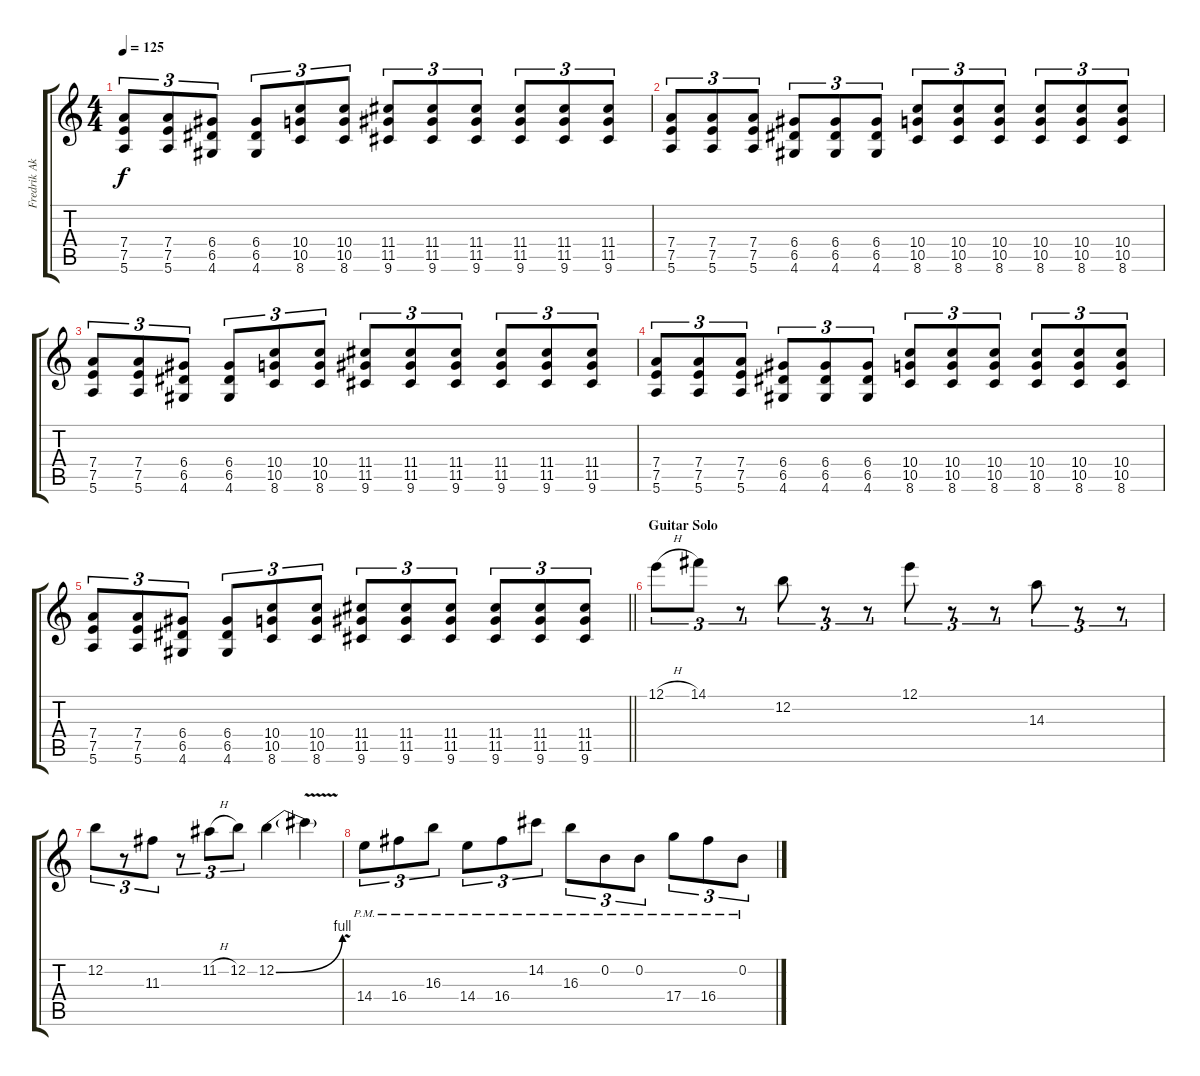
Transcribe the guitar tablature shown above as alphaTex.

\track ("Fredrik Akesson" "Fredrik Ak") {instrument electricguitarjazz}
\staff {score tabs}
\tuning (E4 B3 G3 D3 A2 E2) {hide}
\ts (4 4)
\tempo 125
\clef g2
\ks c
(7.4 7.5 5.6).8{tu (3 2) dy f} (7.4 7.5 5.6).8{tu (3 2)} (6.4 6.5 4.6).8{tu (3 2)} (6.4 6.5 4.6).8{tu (3 2)} (10.4 10.5 8.6).8{tu (3 2)} (10.4 10.5 8.6).8{tu (3 2)} (11.4 11.5 9.6).8{tu (3 2)} (11.4 11.5 9.6).8{tu (3 2)} (11.4 11.5 9.6).8{tu (3 2)} (11.4 11.5 9.6).8{tu (3 2)} (11.4 11.5 9.6).8{tu (3 2)} (11.4 11.5 9.6).8{tu (3 2)} |
(7.4 7.5 5.6).8{tu (3 2)} (7.4 7.5 5.6).8{tu (3 2)} (7.4 7.5 5.6).8{tu (3 2)} (6.4 6.5 4.6).8{tu (3 2)} (6.4 6.5 4.6).8{tu (3 2)} (6.4 6.5 4.6).8{tu (3 2)} (10.4 10.5 8.6).8{tu (3 2)} (10.4 10.5 8.6).8{tu (3 2)} (10.4 10.5 8.6).8{tu (3 2)} (10.4 10.5 8.6).8{tu (3 2)} (10.4 10.5 8.6).8{tu (3 2)} (10.4 10.5 8.6).8{tu (3 2)} |
(7.4 7.5 5.6).8{tu (3 2)} (7.4 7.5 5.6).8{tu (3 2)} (6.4 6.5 4.6).8{tu (3 2)} (6.4 6.5 4.6).8{tu (3 2)} (10.4 10.5 8.6).8{tu (3 2)} (10.4 10.5 8.6).8{tu (3 2)} (11.4 11.5 9.6).8{tu (3 2)} (11.4 11.5 9.6).8{tu (3 2)} (11.4 11.5 9.6).8{tu (3 2)} (11.4 11.5 9.6).8{tu (3 2)} (11.4 11.5 9.6).8{tu (3 2)} (11.4 11.5 9.6).8{tu (3 2)} |
(7.4 7.5 5.6).8{tu (3 2)} (7.4 7.5 5.6).8{tu (3 2)} (7.4 7.5 5.6).8{tu (3 2)} (6.4 6.5 4.6).8{tu (3 2)} (6.4 6.5 4.6).8{tu (3 2)} (6.4 6.5 4.6).8{tu (3 2)} (10.4 10.5 8.6).8{tu (3 2)} (10.4 10.5 8.6).8{tu (3 2)} (10.4 10.5 8.6).8{tu (3 2)} (10.4 10.5 8.6).8{tu (3 2)} (10.4 10.5 8.6).8{tu (3 2)} (10.4 10.5 8.6).8{tu (3 2)} |
\barLineRight lightlight
(7.4 7.5 5.6).8{tu (3 2)} (7.4 7.5 5.6).8{tu (3 2)} (6.4 6.5 4.6).8{tu (3 2)} (6.4 6.5 4.6).8{tu (3 2)} (10.4 10.5 8.6).8{tu (3 2)} (10.4 10.5 8.6).8{tu (3 2)} (11.4 11.5 9.6).8{tu (3 2)} (11.4 11.5 9.6).8{tu (3 2)} (11.4 11.5 9.6).8{tu (3 2)} (11.4 11.5 9.6).8{tu (3 2)} (11.4 11.5 9.6).8{tu (3 2)} (11.4 11.5 9.6).8{tu (3 2)} |
\section ("" "Guitar Solo")
12.1{h}.8{tu (3 2) volume 12 instrument overdrivenguitar} 14.1.8{tu (3 2)} r.8{tu (3 2)} 12.2.8{tu (3 2)} r.8{tu (3 2)} r.8{tu (3 2)} 12.1.8{tu (3 2)} r.8{tu (3 2)} r.8{tu (3 2)} 14.3.8{tu (3 2)} r.8{tu (3 2)} r.8{tu (3 2)} |
12.2.8{tu (3 2)} r.8{tu (3 2)} 11.3.8{tu (3 2)} r.8{tu (3 2)} 11.2{h}.8{tu (3 2)} 12.2.8{tu (3 2)} 12.2{be (bend 0 0 60 4)}.4 12.2{v t}.4 |
14.4{pm}.8{tu (3 2) volume 14} 16.4{pm}.8{tu (3 2)} 16.3{pm}.8{tu (3 2)} 14.4{pm}.8{tu (3 2)} 16.4{pm}.8{tu (3 2)} 14.2{pm}.8{tu (3 2)} 16.3{pm}.8{tu (3 2)} 0.2{pm}.8{tu (3 2)} 0.2{pm}.8{tu (3 2)} 17.4{pm}.8{tu (3 2)} 16.4{pm}.8{tu (3 2)} 0.2{pm}.8{tu (3 2)}
